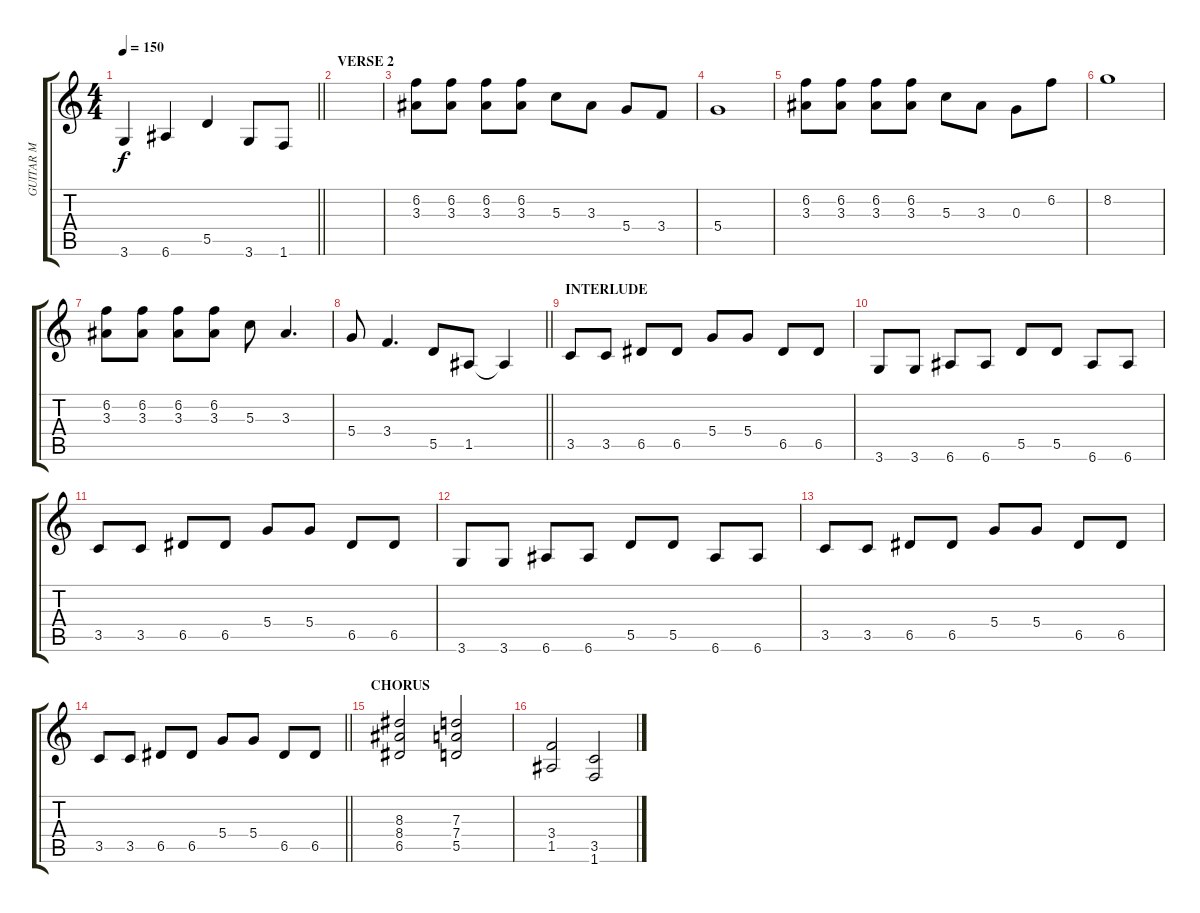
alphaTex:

\track ("GUITAR M" "GUITAR M") {solo instrument distortionguitar}
\staff {score tabs}
\tuning (E4 B3 G3 D3 A2 E2) {hide}
\ts (4 4)
\tempo 150
\clef g2
\barLineRight lightlight
\ks c
3.6.4{dy f} 6.6.4 5.5.4 3.6.8 1.6.8 |
\section ("" "VERSE 2")
|
(6.2 3.3).8 (6.2 3.3).8 (6.2 3.3).8 (6.2 3.3).8 5.3.8 3.3.8 5.4.8 3.4.8 |
5.4.1 |
(6.2 3.3).8 (6.2 3.3).8 (6.2 3.3).8 (6.2 3.3).8 5.3.8 3.3.8 0.3.8 6.2.8 |
8.2.1 |
(6.2 3.3).8 (6.2 3.3).8 (6.2 3.3).8 (6.2 3.3).8 5.3.8 3.3.4{d} |
\barLineRight lightlight
5.4.8 3.4.4{d} 5.5.8 1.5.8 1.5{t}.4 |
\section ("" "INTERLUDE")
3.5.8 3.5.8 6.5.8 6.5.8 5.4.8 5.4.8 6.5.8 6.5.8 |
3.6.8 3.6.8 6.6.8 6.6.8 5.5.8 5.5.8 6.6.8 6.6.8 |
3.5.8 3.5.8 6.5.8 6.5.8 5.4.8 5.4.8 6.5.8 6.5.8 |
3.6.8 3.6.8 6.6.8 6.6.8 5.5.8 5.5.8 6.6.8 6.6.8 |
3.5.8 3.5.8 6.5.8 6.5.8 5.4.8 5.4.8 6.5.8 6.5.8 |
\barLineRight lightlight
3.5.8 3.5.8 6.5.8 6.5.8 5.4.8 5.4.8 6.5.8 6.5.8 |
\section ("" "CHORUS")
(8.3 8.4 6.5).2 (7.3 7.4 5.5).2 |
(3.4 1.5).2 (3.5 1.6).2
